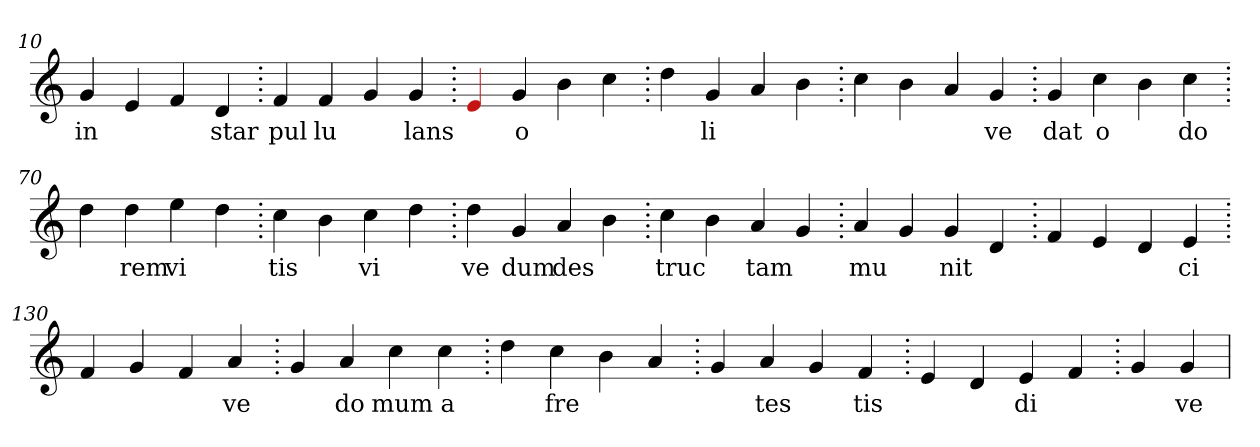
**kern	**text
*part1	*part1
*staff1	*staff1
*clefG2	*
=10.	=10.
4g	in
4e	.
4f	.
4d	star
=20.	=20.
4f	pul
4f	lu
4g	.
4g	lans
=30.	=30.
4Re	.
4g	o
4b	.
4cc	.
=40.	=40.
4dd	.
4g	li
4a	.
4b	.
=50.	=50.
4cc	.
4b	.
4a	.
4g	ve
=60.	=60.
4g	dat
4cc	o
4b	.
4cc	do
=70.	=70.
4dd	.
4dd	rem
4ee	vi
4dd	.
=80.	=80.
4cc	tis
4b	.
4cc	vi
4dd	.
=90.	=90.
4dd	ve
4g	dum
4a	des
4b	.
=100.	=100.
4cc	truc
4b	.
4a	tam
4g	.
=110.	=110.
4a	mu
4g	.
4g	nit
4d	.
=120.	=120.
4f	.
4e	.
4d	.
4e	ci
=130.	=130.
4f	.
4g	.
4f	.
4a	ve
=140.	=140.
4g	.
4a	do
4cc	mum
4cc	a
=150.	=150.
4dd	.
4cc	fre
4b	.
4a	.
=160.	=160.
4g	.
4a	tes
4g	.
4f	tis
=170.	=170.
4e	.
4d	.
4e	di
4f	.
=180.	=180.
4g	.
4g	ve
=	=
*-	*-
